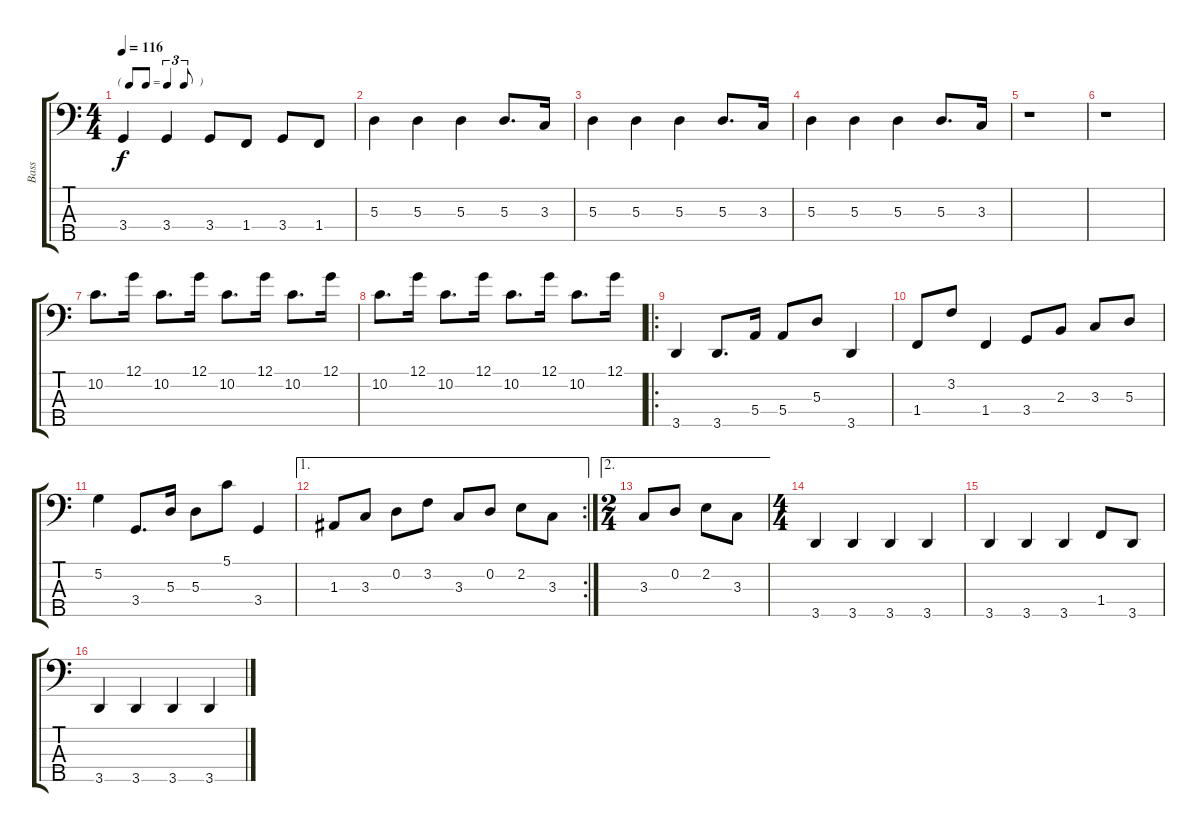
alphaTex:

\track ("Bass" "Bass") {instrument electricbasspick}
\staff {score tabs}
\tuning (G2 D2 A1 E1 B0) {hide}
\ts (4 4)
\tf triplet8th
\tempo 116
\clef f4
\ks c
3.4.4{dy f} 3.4.4 3.4.8 1.4.8 3.4.8 1.4.8 |
5.3.4 5.3.4 5.3.4 5.3.8{d} 3.3.16 |
5.3.4 5.3.4 5.3.4 5.3.8{d} 3.3.16 |
5.3.4 5.3.4 5.3.4 5.3.8{d} 3.3.16 |
r.1 |
r.1 |
10.2.8{d} 12.1.16 10.2.8{d} 12.1.16 10.2.8{d} 12.1.16 10.2.8{d} 12.1.16 |
10.2.8{d} 12.1.16 10.2.8{d} 12.1.16 10.2.8{d} 12.1.16 10.2.8{d} 12.1.16 |
\ro
3.5.4 3.5.8{d} 5.4.16 5.4.8 5.3.8 3.5.4 |
1.4.8 3.2.8 1.4.4 3.4.8 2.3.8 3.3.8 5.3.8 |
5.2.4 3.4.8{d} 5.3.16 5.3.8 5.1.8 3.4.4 |
\ae 1
\rc 2
1.3.8 3.3.8 0.2.8 3.2.8 3.3.8 0.2.8 2.2.8 3.3.8 |
\ae 2
\ts (2 4)
3.3.8 0.2.8 2.2.8 3.3.8 |
\ts (4 4)
3.5.4 3.5.4 3.5.4 3.5.4 |
3.5.4 3.5.4 3.5.4 1.4.8 3.5.8 |
3.5.4 3.5.4 3.5.4 3.5.4
